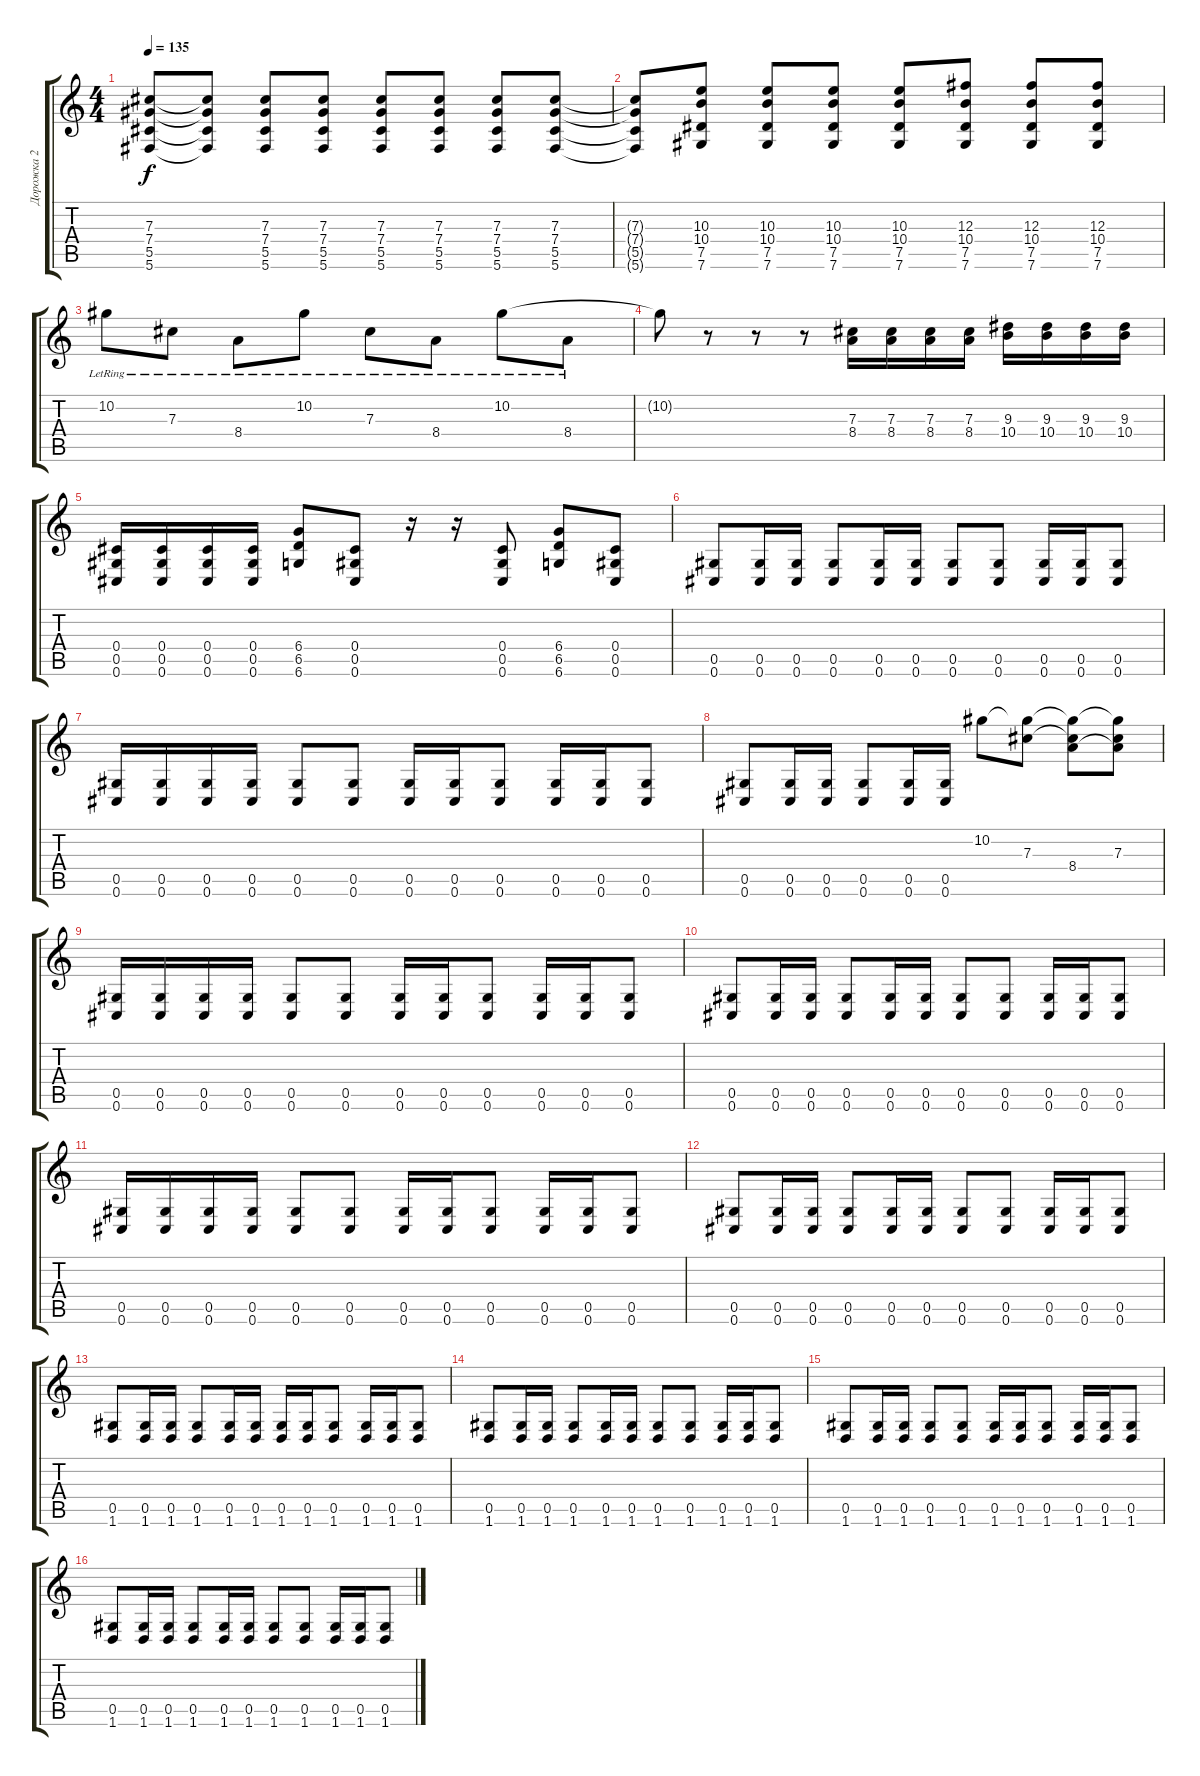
\track ("Дорожка 2" "Дорожка 2") {instrument distortionguitar}
\staff {score tabs}
\tuning (Eb4 Bb3 Gb3 Db3 Ab2 Db2) {hide}
\ts (4 4)
\tempo 135
\clef g2
\ks c
(7.3 7.4 5.5 5.6).8{dy f} (7.3{t} 7.4{t} 5.5{t} 5.6{t}).8 (7.3 7.4 5.5 5.6).8 (7.3 7.4 5.5 5.6).8 (7.3 7.4 5.5 5.6).8 (7.3 7.4 5.5 5.6).8 (7.3 7.4 5.5 5.6).8 (7.3 7.4 5.5 5.6).8 |
(7.3{t} 7.4{t} 5.5{t} 5.6{t}).8 (10.3 10.4 7.5 7.6).8 (10.3 10.4 7.5 7.6).8 (10.3 10.4 7.5 7.6).8 (10.3 10.4 7.5 7.6).8 (12.3 10.4 7.5 7.6).8 (12.3 10.4 7.5 7.6).8 (12.3 10.4 7.5 7.6).8 |
10.2{lr}.8 7.3{lr}.8 8.4{lr}.8 10.2{lr}.8 7.3{lr}.8 8.4{lr}.8 10.2{lr}.8 8.4{lr}.8 |
10.2{t}.8 r.8 r.8 r.8 (7.3 8.4).16 (7.3 8.4).16 (7.3 8.4).16 (7.3 8.4).16 (9.3 10.4).16 (9.3 10.4).16 (9.3 10.4).16 (9.3 10.4).16 |
(0.4 0.5 0.6).16 (0.4 0.5 0.6).16 (0.4 0.5 0.6).16 (0.4 0.5 0.6).16 (6.4 6.5 6.6).8 (0.4 0.5 0.6).8 r.16 r.16 (0.4 0.5 0.6).8 (6.4 6.5 6.6).8 (0.4 0.5 0.6).8 |
(0.5 0.6).8 (0.5 0.6).16 (0.5 0.6).16 (0.5 0.6).8 (0.5 0.6).16 (0.5 0.6).16 (0.5 0.6).8 (0.5 0.6).8 (0.5 0.6).16 (0.5 0.6).16 (0.5 0.6).8 |
(0.5 0.6).16 (0.5 0.6).16 (0.5 0.6).16 (0.5 0.6).16 (0.5 0.6).8 (0.5 0.6).8 (0.5 0.6).16 (0.5 0.6).16 (0.5 0.6).8 (0.5 0.6).16 (0.5 0.6).16 (0.5 0.6).8 |
(0.5 0.6).8 (0.5 0.6).16 (0.5 0.6).16 (0.5 0.6).8 (0.5 0.6).16 (0.5 0.6).16 10.2.8 (10.2{t} 7.3).8 (10.2{t} 7.3{t} 8.4).8 (10.2{t} 7.3 8.4{t}).8 |
(0.5 0.6).16 (0.5 0.6).16 (0.5 0.6).16 (0.5 0.6).16 (0.5 0.6).8 (0.5 0.6).8 (0.5 0.6).16 (0.5 0.6).16 (0.5 0.6).8 (0.5 0.6).16 (0.5 0.6).16 (0.5 0.6).8 |
(0.5 0.6).8 (0.5 0.6).16 (0.5 0.6).16 (0.5 0.6).8 (0.5 0.6).16 (0.5 0.6).16 (0.5 0.6).8 (0.5 0.6).8 (0.5 0.6).16 (0.5 0.6).16 (0.5 0.6).8 |
(0.5 0.6).16 (0.5 0.6).16 (0.5 0.6).16 (0.5 0.6).16 (0.5 0.6).8 (0.5 0.6).8 (0.5 0.6).16 (0.5 0.6).16 (0.5 0.6).8 (0.5 0.6).16 (0.5 0.6).16 (0.5 0.6).8 |
(0.5 0.6).8 (0.5 0.6).16 (0.5 0.6).16 (0.5 0.6).8 (0.5 0.6).16 (0.5 0.6).16 (0.5 0.6).8 (0.5 0.6).8 (0.5 0.6).16 (0.5 0.6).16 (0.5 0.6).8 |
(0.5 1.6).8 (0.5 1.6).16 (0.5 1.6).16 (0.5 1.6).8 (0.5 1.6).16 (0.5 1.6).16 (0.5 1.6).16 (0.5 1.6).16 (0.5 1.6).8 (0.5 1.6).16 (0.5 1.6).16 (0.5 1.6).8 |
(0.5 1.6).8 (0.5 1.6).16 (0.5 1.6).16 (0.5 1.6).8 (0.5 1.6).16 (0.5 1.6).16 (0.5 1.6).8 (0.5 1.6).8 (0.5 1.6).16 (0.5 1.6).16 (0.5 1.6).8 |
(0.5 1.6).8 (0.5 1.6).16 (0.5 1.6).16 (0.5 1.6).8 (0.5 1.6).8 (0.5 1.6).16 (0.5 1.6).16 (0.5 1.6).8 (0.5 1.6).16 (0.5 1.6).16 (0.5 1.6).8 |
(0.5 1.6).8 (0.5 1.6).16 (0.5 1.6).16 (0.5 1.6).8 (0.5 1.6).16 (0.5 1.6).16 (0.5 1.6).8 (0.5 1.6).8 (0.5 1.6).16 (0.5 1.6).16 (0.5 1.6).8
